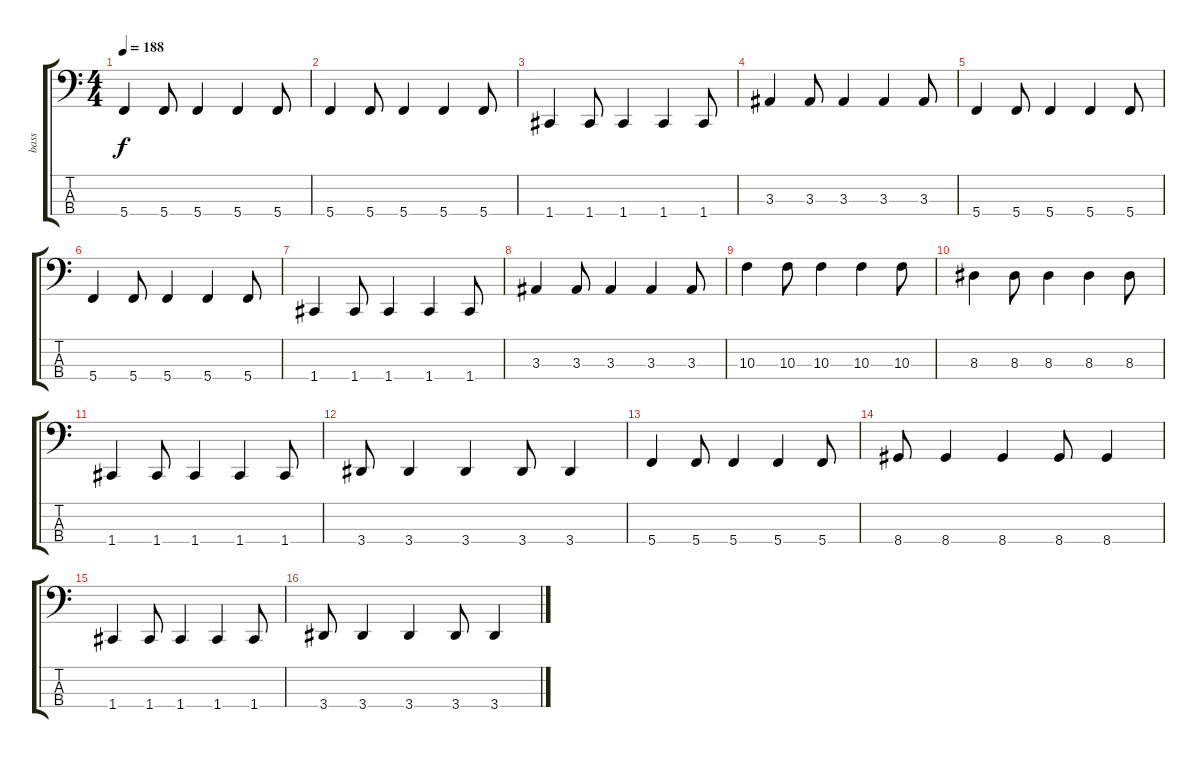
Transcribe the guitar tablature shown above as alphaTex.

\track ("bass" "bass") {instrument electricbassfinger}
\staff {score tabs}
\tuning (F2 C2 G1 C1) {hide}
\ts (4 4)
\tempo 188
\clef f4
\ks c
5.4.4{dy f} 5.4.8 5.4.4 5.4.4 5.4.8 |
5.4.4 5.4.8 5.4.4 5.4.4 5.4.8 |
1.4.4 1.4.8 1.4.4 1.4.4 1.4.8 |
3.3.4 3.3.8 3.3.4 3.3.4 3.3.8 |
5.4.4 5.4.8 5.4.4 5.4.4 5.4.8 |
5.4.4 5.4.8 5.4.4 5.4.4 5.4.8 |
1.4.4 1.4.8 1.4.4 1.4.4 1.4.8 |
3.3.4 3.3.8 3.3.4 3.3.4 3.3.8 |
10.3.4 10.3.8 10.3.4 10.3.4 10.3.8 |
8.3.4 8.3.8 8.3.4 8.3.4 8.3.8 |
1.4.4 1.4.8 1.4.4 1.4.4 1.4.8 |
3.4.8 3.4.4 3.4.4 3.4.8 3.4.4 |
5.4.4 5.4.8 5.4.4 5.4.4 5.4.8 |
8.4.8 8.4.4 8.4.4 8.4.8 8.4.4 |
1.4.4 1.4.8 1.4.4 1.4.4 1.4.8 |
3.4.8 3.4.4 3.4.4 3.4.8 3.4.4
